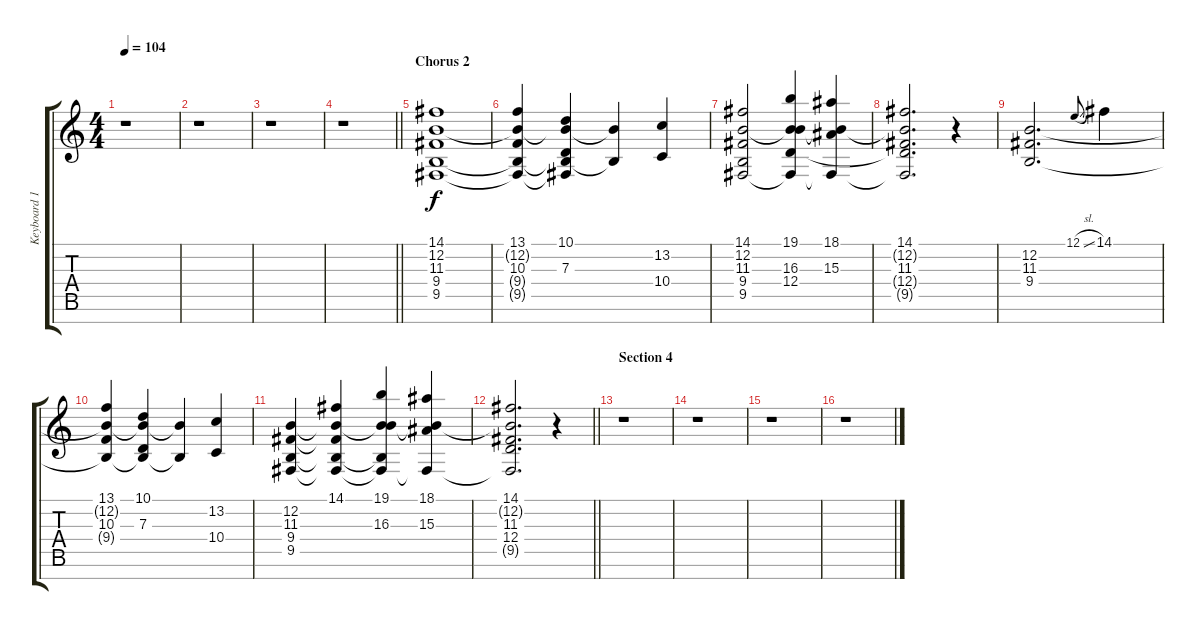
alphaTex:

\track ("Keyboard 1 (Choir Aahs)" "Keyboard 1") {instrument choiraahs}
\staff {score tabs}
\tuning (E4 B3 G3 D3 A2 E2 B1) {hide}
\ts (4 4)
\tempo 104
\clef g2
\ks c
r.1{dy f} |
r.1 |
r.1 |
\barLineRight lightlight
r.1 |
\section ("" "Chorus 2")
(14.1 12.2 11.3 9.4 9.5).1 |
(13.1 12.2{t} 10.3 9.4{t} 9.5{t}).4 (10.1 12.2{t} 7.3 9.4{t} 9.5{t}).4 (12.2{t} 9.4{t}).4 (13.2 10.4).4 |
(14.1 12.2 11.3 9.4 9.5).2 (19.1 12.2{t} 16.3 12.4 9.5{t}).4 (18.1 12.2{t} 15.3 9.5{t}).4 |
(14.1 12.2{t} 11.3 12.4{t} 9.5{t}).2{d} r.4 |
(12.2 11.3 9.4).2{d} 12.1{sl}.8{gr onbeat} 14.1.4 |
(13.1 12.2{t} 10.3 9.4{t}).4 (10.1 12.2{t} 7.3 9.4{t}).4 (12.2{t} 9.4{t}).4 (13.2 10.4).4 |
(12.2 11.3 9.4 9.5).4 (14.1 12.2{t} 11.3{t} 9.4{t} 9.5{t}).4 (19.1 12.2{t} 16.3 9.4{t} 9.5{t}).4 (18.1 12.2{t} 15.3 9.5{t}).4 |
\barLineRight lightlight
(14.1 12.2{t} 11.3 12.4 9.5{t}).2{d} r.4 |
\section ("" "Section 4")
r.1 |
r.1 |
r.1 |
r.1
